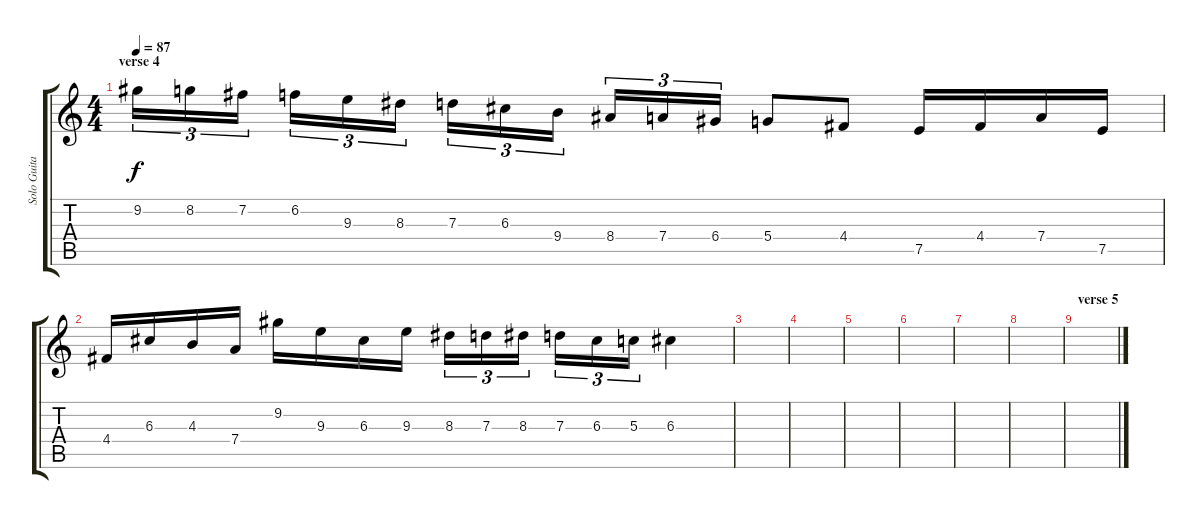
\track ("Solo Guitar" "Solo Guita") {instrument distortionguitar}
\staff {score tabs}
\tuning (E4 B3 G3 D3 A2 E2) {hide}
\ts (4 4)
\section ("" "verse 4")
\tempo 87
\clef g2
\ks c
9.2.16{tu (3 2) dy f} 8.2.16{tu (3 2)} 7.2.16{tu (3 2)} 6.2.16{tu (3 2)} 9.3.16{tu (3 2)} 8.3.16{tu (3 2)} 7.3.16{tu (3 2)} 6.3.16{tu (3 2)} 9.4.16{tu (3 2)} 8.4.16{tu (3 2)} 7.4.16{tu (3 2)} 6.4.16{tu (3 2)} 5.4.8 4.4.8 7.5.16 4.4.16 7.4.16 7.5.16 |
4.4.16 6.3.16 4.3.16 7.4.16 9.2.16 9.3.16 6.3.16 9.3.16 8.3.16{tu (3 2)} 7.3.16{tu (3 2)} 8.3.16{tu (3 2)} 7.3.16{tu (3 2)} 6.3.16{tu (3 2)} 5.3.16{tu (3 2)} 6.3.4 |
|
|
|
|
|
|
\section ("" "verse 5")
